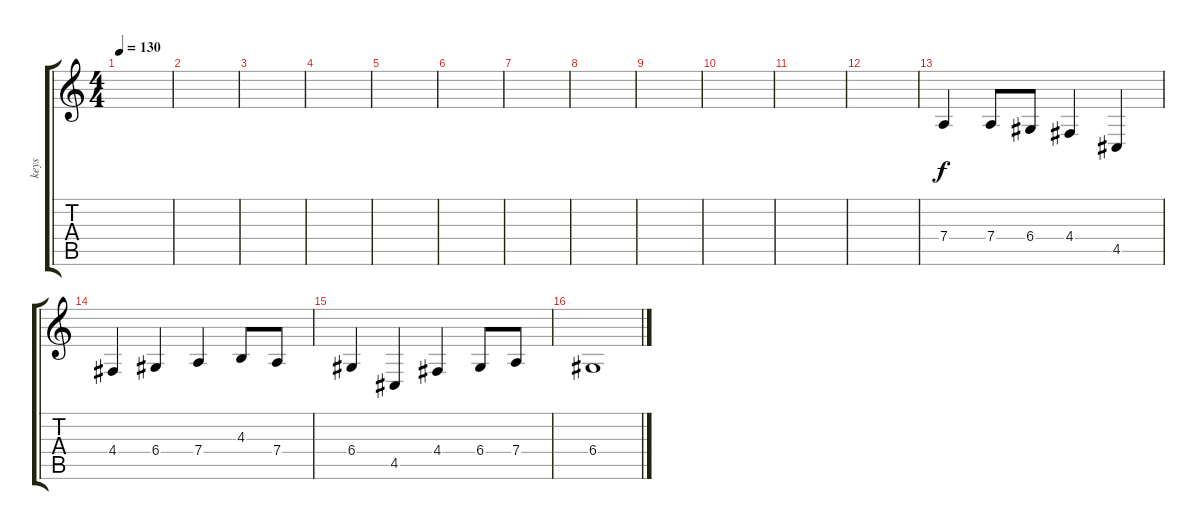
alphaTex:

\track ("keys" "keys") {instrument choiraahs}
\staff {score tabs}
\tuning (E4 B3 G3 D3 A2 E2) {hide}
\ts (4 4)
\tempo 130
\clef g2
\ks c
|
|
|
|
|
|
|
|
|
|
|
|
7.4.4 7.4.8 6.4.8 4.4.4 4.5.4 |
4.4.4 6.4.4 7.4.4 4.3.8 7.4.8 |
6.4.4 4.5.4 4.4.4 6.4.8 7.4.8 |
6.4.1
